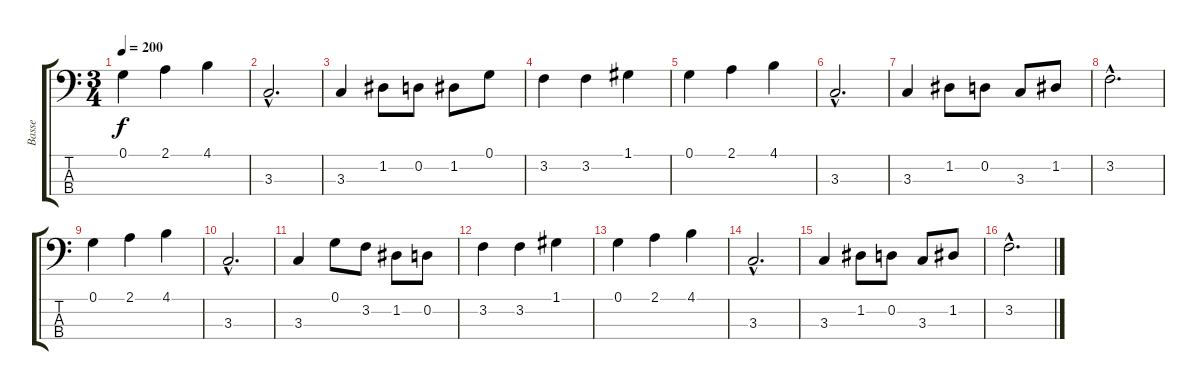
\track ("Basse" "Basse") {instrument electricbassfinger}
\staff {score tabs}
\tuning (G2 D2 A1 E1) {hide}
\ts (3 4)
\tempo 200
\clef f4
\ks c
0.1.4{dy f} 2.1.4 4.1.4 |
3.3{hac}.2{d} |
3.3.4 1.2.8 0.2.8 1.2.8 0.1.8 |
3.2.4 3.2.4 1.1.4 |
0.1.4 2.1.4 4.1.4 |
3.3{hac}.2{d} |
3.3.4 1.2.8 0.2.8 3.3.8 1.2.8 |
3.2{hac}.2{d} |
0.1.4 2.1.4 4.1.4 |
3.3{hac}.2{d} |
3.3.4 0.1.8 3.2.8 1.2.8 0.2.8 |
3.2.4 3.2.4 1.1.4 |
0.1.4 2.1.4 4.1.4 |
3.3{hac}.2{d} |
3.3.4 1.2.8 0.2.8 3.3.8 1.2.8 |
3.2{hac}.2{d}
